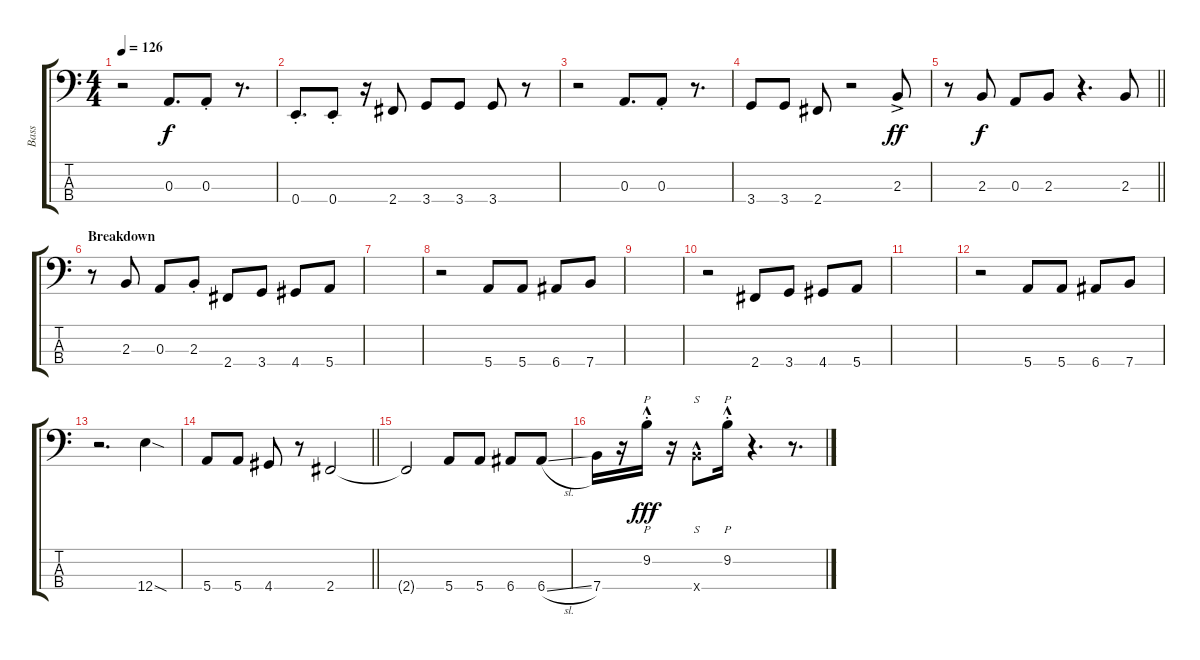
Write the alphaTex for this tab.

\track ("Bass" "Bass") {instrument slapbass1}
\staff {score tabs}
\tuning (G2 D2 A1 E1) {hide}
\ts (4 4)
\tempo 126
\clef f4
\ks c
r.2{dy f} 0.3.8{d} 0.3{st}.8 r.8{d} |
0.4{st}.8{d} 0.4{st}.8 r.16 2.4.8 3.4.8 3.4.8 3.4.8 r.8 |
r.2 0.3.8{d} 0.3{st}.8 r.8{d} |
3.4.8 3.4.8 2.4.8 r.2 2.3{ac}.8{dy ff} |
\barLineRight lightlight
r.8 2.3.8{dy f} 0.3.8 2.3.8 r.4{d} 2.3.8 |
\section ("" "Breakdown")
r.8 2.3.8 0.3.8 2.3{st}.8 2.4.8 3.4.8 4.4.8 5.4.8 |
|
r.2 5.4.8 5.4.8 6.4.8 7.4.8 |
|
r.2 2.4.8 3.4.8 4.4.8 5.4.8 |
|
r.2 5.4.8 5.4.8 6.4.8 7.4.8 |
r.2{d} 12.4{sod}.4 |
\barLineRight lightlight
5.4.8 5.4.8 4.4.8 r.8 2.4.2 |
2.4{t}.2 5.4.8 5.4.8 6.4.8 6.4{sl}.8 |
7.4.16 r.16 9.2{hac st}.16{p dy fff} r.16 7.4{hac x}.8{s} 9.2{hac st}.16{p} r.4{d} r.8{d}
